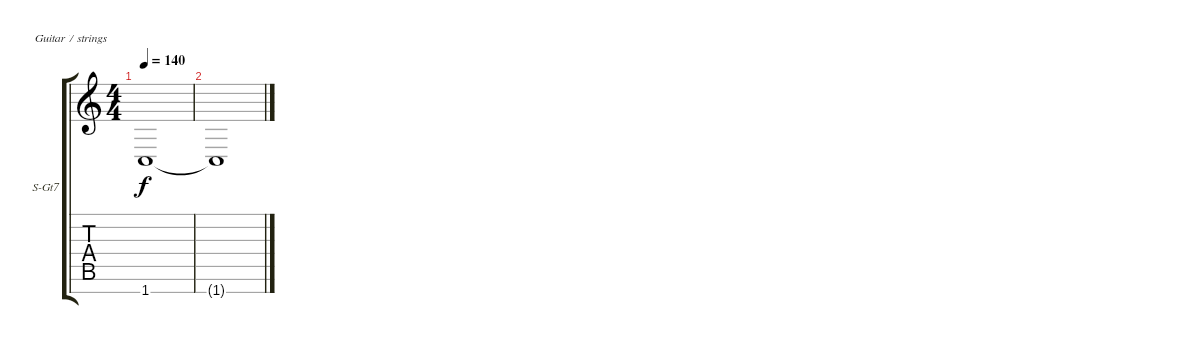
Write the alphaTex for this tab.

\bracketExtendMode groupsimilarinstruments
\firstSystemTrackNameOrientation horizontal
\otherSystemsTrackNameOrientation horizontal
\track ("Cello" "S-Gt7") {instrument stringensemble1}
\staff {score tabs}
\tuning (E4 B3 G3 D3 A2 E2 B1)
\displaytranspose 12
\ts (4 4)
\tempo 140
\clef g2
\ks c
1.7{t}.1{dy f} |
1.7{t}.1
